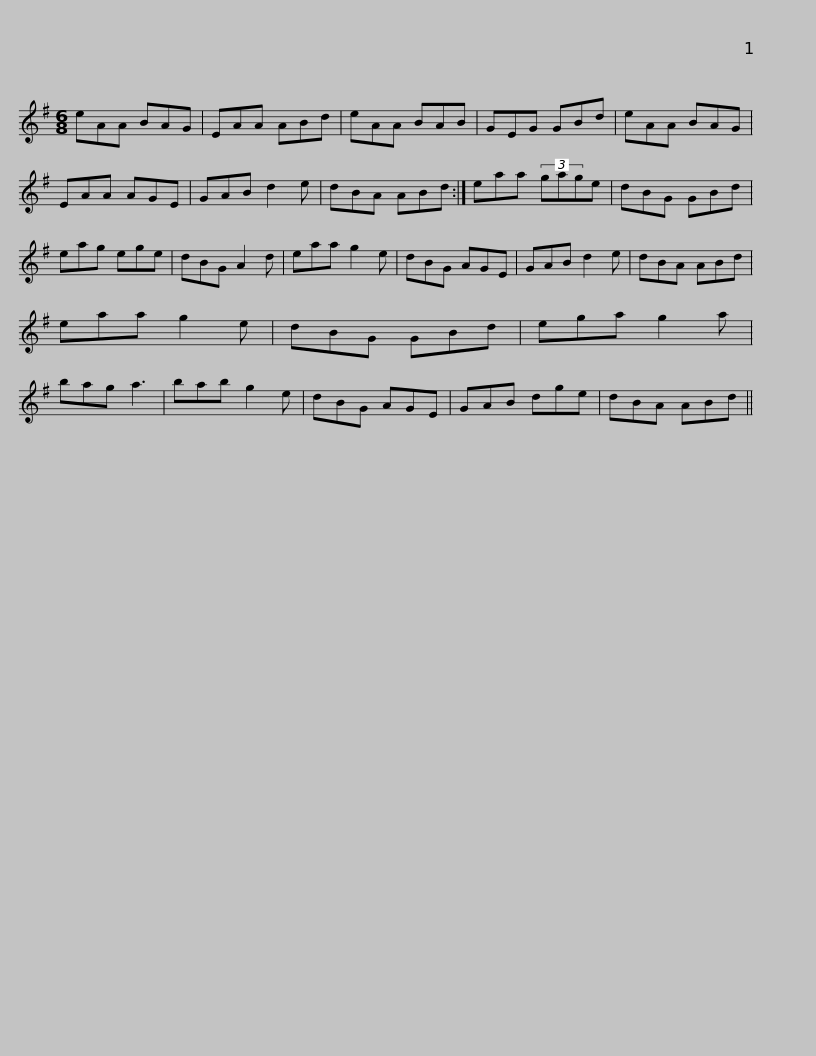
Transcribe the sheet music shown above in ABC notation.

X:1
L:1/8
M:6/8
I:linebreak $
K:G
V:1 treble
V:1
 eAA BAG | EAA ABd | eAA BAB | GEG GBd | eAA BAG | %5
 EAA AGE | GAB d2 e |$ dBA ABd :| eaa (3gage | dBG GBd | %10
 eag ege | dBG A2 d | eaa g2 e | dBG AGE |$ GAB d2 e | %15
 dBA ABd | eaa g2 e | dBG GBd | ega g2 a | bag a3 | %20
 bab g2 e | dBG AGE |$ GAB dge | dBA ABd || %24
